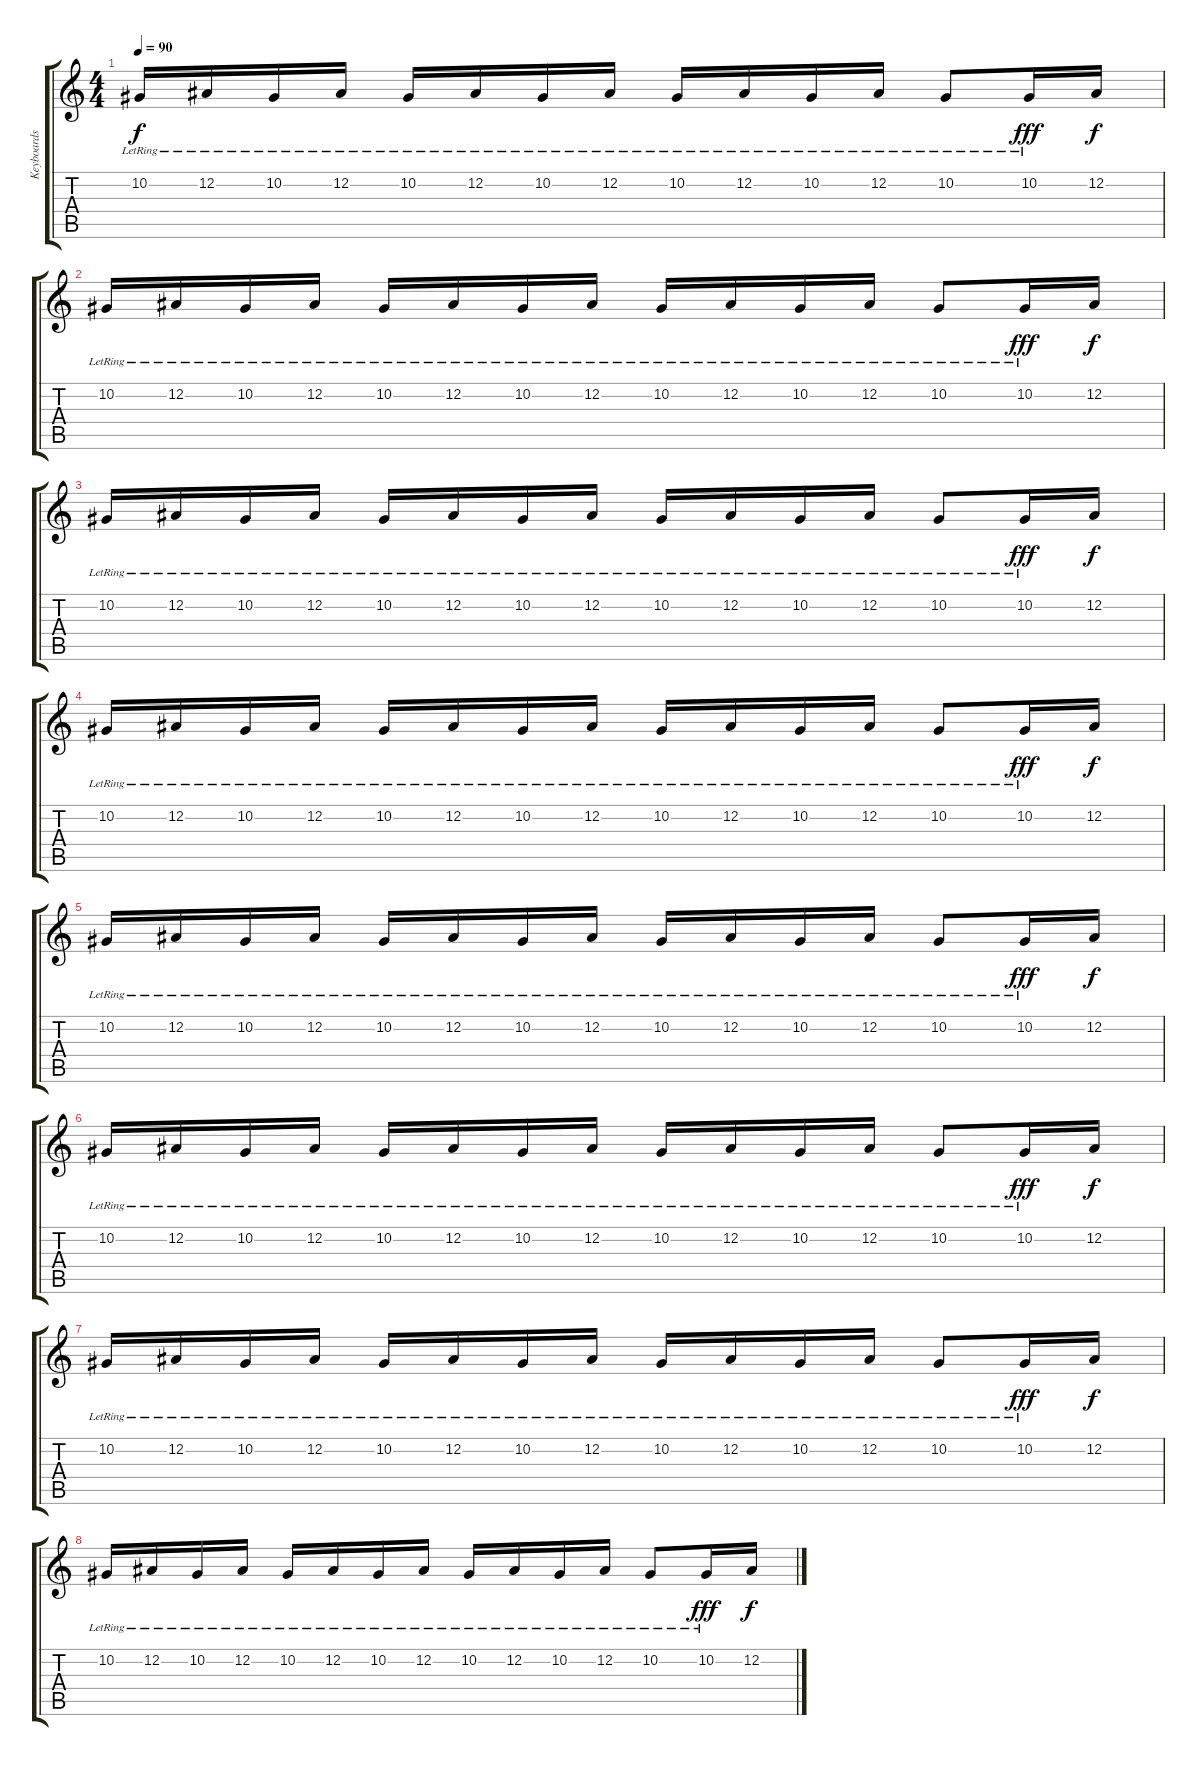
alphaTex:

\track ("Keyboards" "Keyboards") {instrument electricgrandpiano}
\staff {score tabs}
\tuning (Eb4 Bb3 Gb3 Db3 Ab2 Eb2) {hide}
\ts (4 4)
\tempo 90
\clef g2
\ks c
10.2{lr}.16{dy f volume 10} 12.2{lr}.16 10.2{lr}.16 12.2{lr}.16 10.2{lr}.16 12.2{lr}.16 10.2{lr}.16 12.2{lr}.16 10.2{lr}.16 12.2{lr}.16 10.2{lr}.16 12.2{lr}.16 10.2{lr}.8 10.2{lr}.16{dy fff} 12.2.16{dy f} |
10.2{lr}.16 12.2{lr}.16 10.2{lr}.16 12.2{lr}.16 10.2{lr}.16 12.2{lr}.16 10.2{lr}.16 12.2{lr}.16 10.2{lr}.16 12.2{lr}.16 10.2{lr}.16 12.2{lr}.16 10.2{lr}.8 10.2{lr}.16{dy fff} 12.2.16{dy f} |
10.2{lr}.16 12.2{lr}.16 10.2{lr}.16 12.2{lr}.16 10.2{lr}.16 12.2{lr}.16 10.2{lr}.16 12.2{lr}.16 10.2{lr}.16 12.2{lr}.16 10.2{lr}.16 12.2{lr}.16 10.2{lr}.8 10.2{lr}.16{dy fff} 12.2.16{dy f} |
10.2{lr}.16 12.2{lr}.16 10.2{lr}.16 12.2{lr}.16 10.2{lr}.16 12.2{lr}.16 10.2{lr}.16 12.2{lr}.16 10.2{lr}.16 12.2{lr}.16 10.2{lr}.16 12.2{lr}.16 10.2{lr}.8 10.2{lr}.16{dy fff} 12.2.16{dy f} |
10.2{lr}.16 12.2{lr}.16 10.2{lr}.16 12.2{lr}.16 10.2{lr}.16 12.2{lr}.16 10.2{lr}.16 12.2{lr}.16 10.2{lr}.16 12.2{lr}.16 10.2{lr}.16 12.2{lr}.16 10.2{lr}.8 10.2{lr}.16{dy fff} 12.2.16{dy f} |
10.2{lr}.16 12.2{lr}.16 10.2{lr}.16 12.2{lr}.16 10.2{lr}.16 12.2{lr}.16 10.2{lr}.16 12.2{lr}.16 10.2{lr}.16 12.2{lr}.16 10.2{lr}.16 12.2{lr}.16 10.2{lr}.8 10.2{lr}.16{dy fff} 12.2.16{dy f} |
10.2{lr}.16 12.2{lr}.16 10.2{lr}.16 12.2{lr}.16 10.2{lr}.16 12.2{lr}.16 10.2{lr}.16 12.2{lr}.16 10.2{lr}.16 12.2{lr}.16 10.2{lr}.16 12.2{lr}.16 10.2{lr}.8 10.2{lr}.16{dy fff} 12.2.16{dy f} |
10.2{lr}.16 12.2{lr}.16 10.2{lr}.16 12.2{lr}.16 10.2{lr}.16 12.2{lr}.16 10.2{lr}.16 12.2{lr}.16 10.2{lr}.16 12.2{lr}.16 10.2{lr}.16 12.2{lr}.16 10.2{lr}.8 10.2{lr}.16{dy fff} 12.2.16{dy f}
